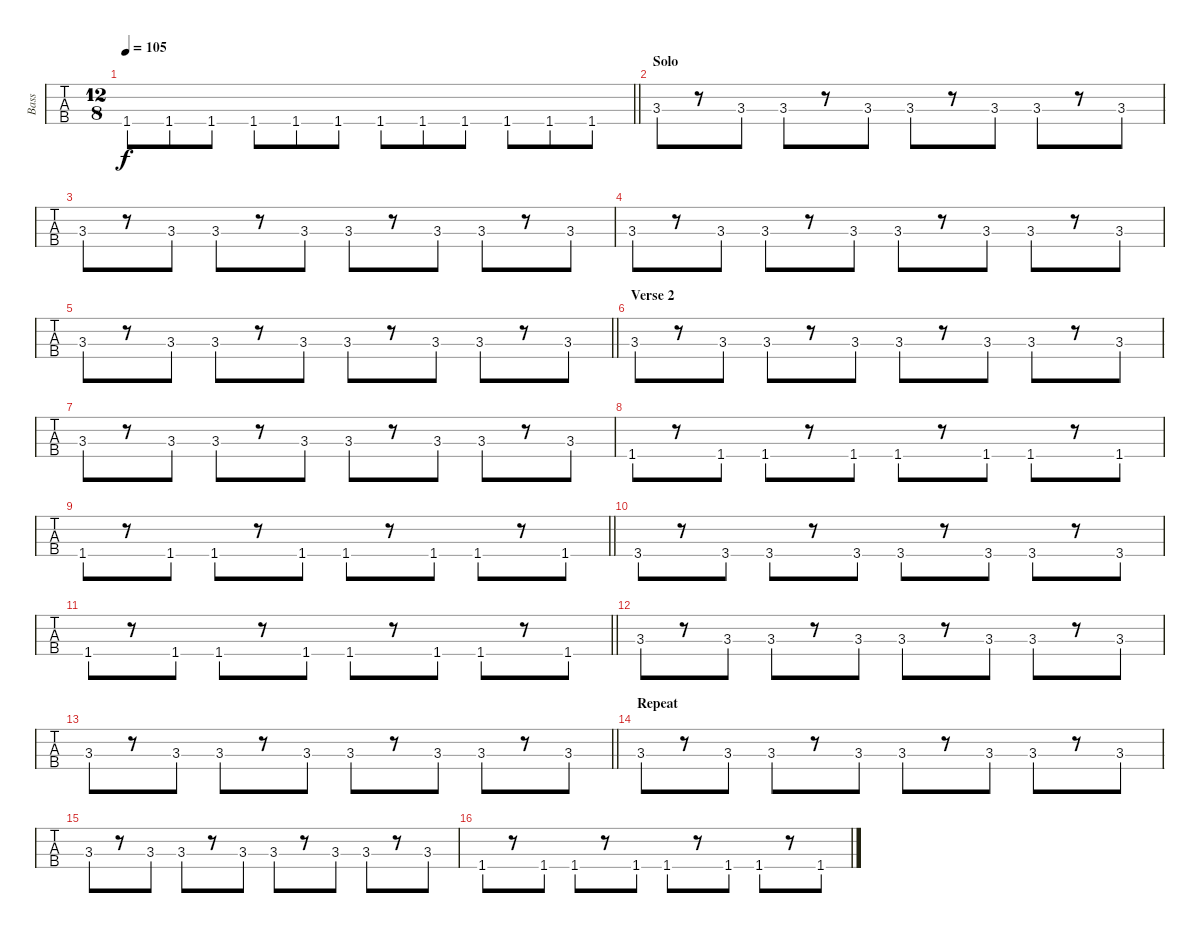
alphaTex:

\track ("Bass" "Bass") {instrument electricbassfinger}
\staff {tabs}
\tuning (G2 D2 A1 E1) {hide}
\ts (12 8)
\tempo 105
\clef f4
\barLineRight lightlight
\ks c
1.4.8{dy f} 1.4.8 1.4.8 1.4.8 1.4.8 1.4.8 1.4.8 1.4.8 1.4.8 1.4.8 1.4.8 1.4.8 |
\section ("" "Solo")
3.3.8 r.8 3.3.8 3.3.8 r.8 3.3.8 3.3.8 r.8 3.3.8 3.3.8 r.8 3.3.8 |
3.3.8 r.8 3.3.8 3.3.8 r.8 3.3.8 3.3.8 r.8 3.3.8 3.3.8 r.8 3.3.8 |
3.3.8 r.8 3.3.8 3.3.8 r.8 3.3.8 3.3.8 r.8 3.3.8 3.3.8 r.8 3.3.8 |
\barLineRight lightlight
3.3.8 r.8 3.3.8 3.3.8 r.8 3.3.8 3.3.8 r.8 3.3.8 3.3.8 r.8 3.3.8 |
\section ("" "Verse 2")
3.3.8 r.8 3.3.8 3.3.8 r.8 3.3.8 3.3.8 r.8 3.3.8 3.3.8 r.8 3.3.8 |
3.3.8 r.8 3.3.8 3.3.8 r.8 3.3.8 3.3.8 r.8 3.3.8 3.3.8 r.8 3.3.8 |
1.4.8 r.8 1.4.8 1.4.8 r.8 1.4.8 1.4.8 r.8 1.4.8 1.4.8 r.8 1.4.8 |
\barLineRight lightlight
1.4.8 r.8 1.4.8 1.4.8 r.8 1.4.8 1.4.8 r.8 1.4.8 1.4.8 r.8 1.4.8 |
3.4.8 r.8 3.4.8 3.4.8 r.8 3.4.8 3.4.8 r.8 3.4.8 3.4.8 r.8 3.4.8 |
\barLineRight lightlight
1.4.8 r.8 1.4.8 1.4.8 r.8 1.4.8 1.4.8 r.8 1.4.8 1.4.8 r.8 1.4.8 |
3.3.8 r.8 3.3.8 3.3.8 r.8 3.3.8 3.3.8 r.8 3.3.8 3.3.8 r.8 3.3.8 |
\barLineRight lightlight
3.3.8 r.8 3.3.8 3.3.8 r.8 3.3.8 3.3.8 r.8 3.3.8 3.3.8 r.8 3.3.8 |
\section ("" "Repeat")
3.3.8 r.8 3.3.8 3.3.8 r.8 3.3.8 3.3.8 r.8 3.3.8 3.3.8 r.8 3.3.8 |
3.3.8 r.8 3.3.8 3.3.8 r.8 3.3.8 3.3.8 r.8 3.3.8 3.3.8 r.8 3.3.8 |
1.4.8 r.8 1.4.8 1.4.8 r.8 1.4.8 1.4.8 r.8 1.4.8 1.4.8 r.8 1.4.8
